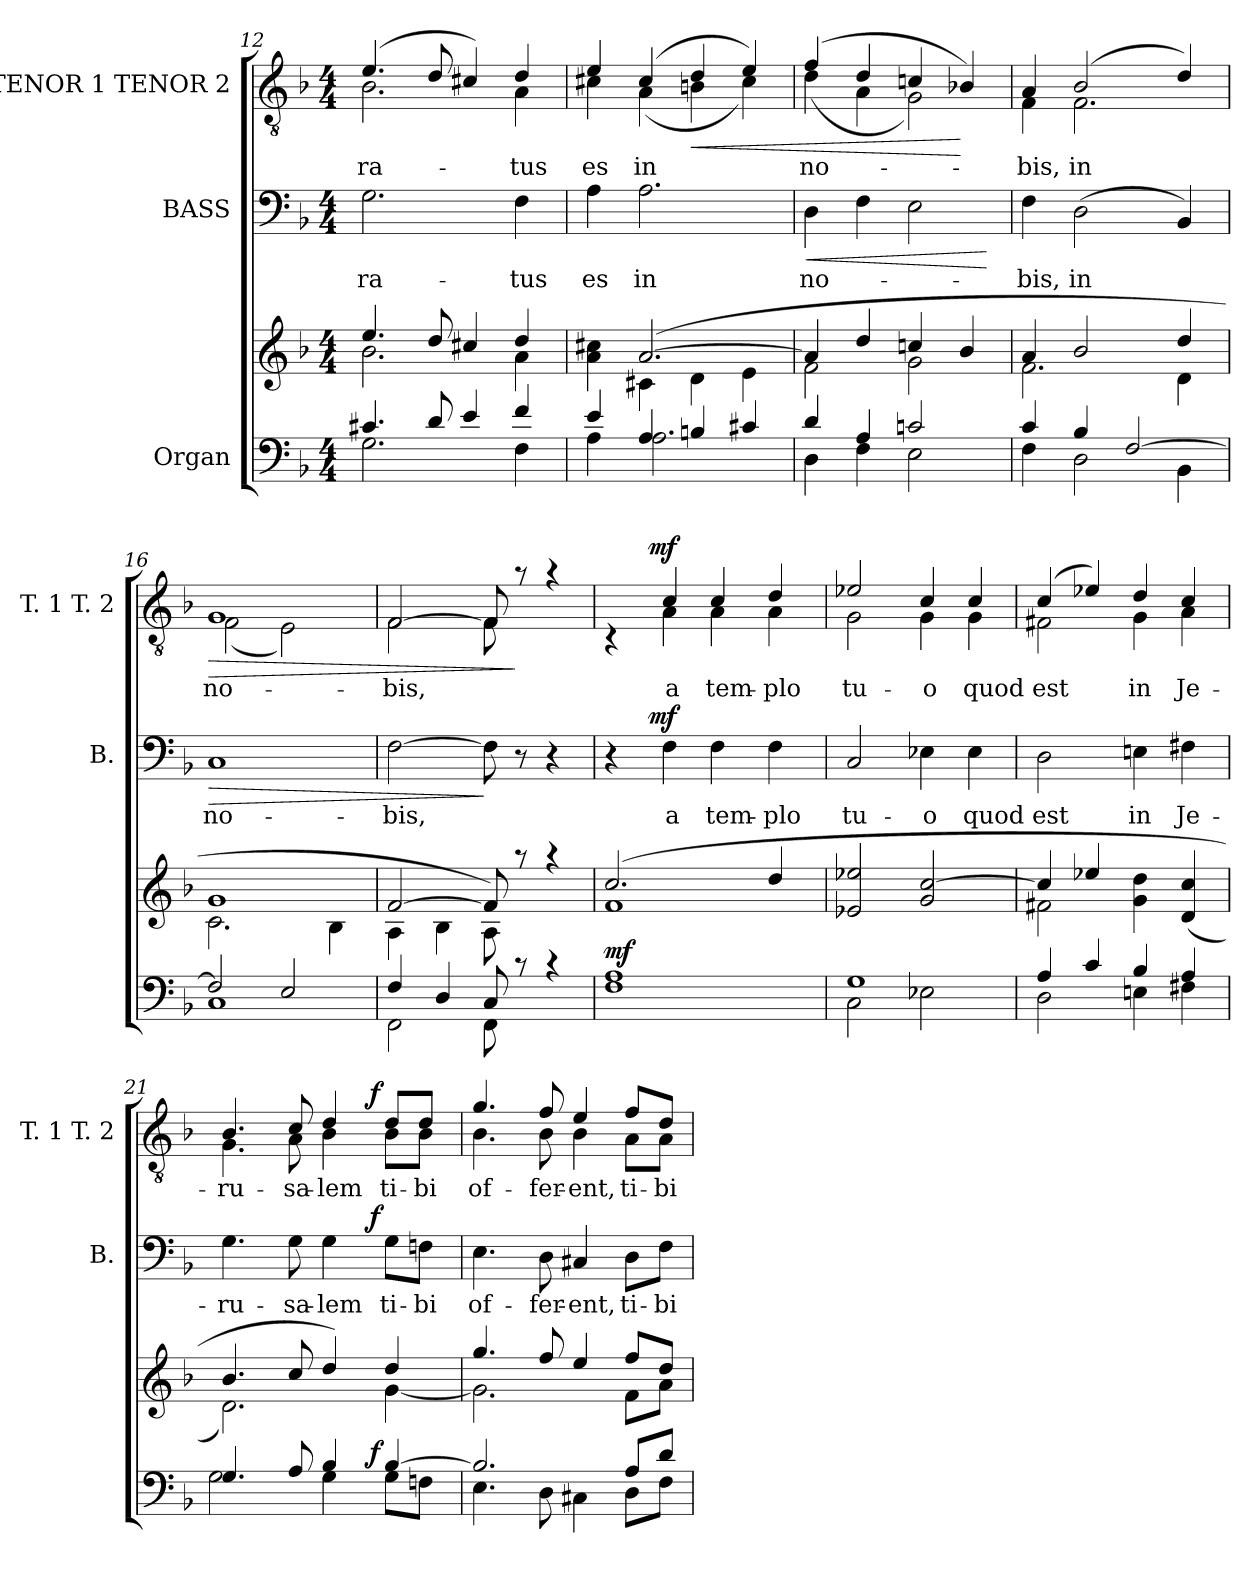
**kern	**kern	**dynam	**kern	**text	**dynam	**kern	**text	**dynam
*part3	*part3	*part3	*part2	*part2	*part2	*part1	*part1	*part1
*staff4	*staff3	*staff3/4	*staff2	*staff2	*staff2	*staff1	*staff1	*staff1
*I"Organ	*	*	*I"BASS	*	*	*I"TENOR 1 TENOR 2	*	*
*	*	*	*I'B.	*	*	*I'T. 1 T. 2	*	*
*clefF4	*clefG2	*	*clefF4	*	*	*clefGv2	*	*
*k[b-]	*k[b-]	*	*k[b-]	*	*	*k[b-]	*	*
*F:	*F:	*	*F:	*	*	*F:	*	*
*M4/4	*M4/4	*	*M4/4	*	*	*M4/4	*	*
=12	=12	=12	=12	=12	=12	=12	=12	=12
*^	*^	*	*	*	*	*	*	*
!	!	!	!	!	!	!LO:LY:a	!	!	!LO:LY:b	!
*	*	*	*	*	*	*	*	*^	*	*
4.c#X/	2.G\	4.ee/	2.b-\	.	2.G\	-ra-	.	(4.e/	2.B-\	-ra-	.
8d/	.	8dd/	.	.	.	.	.	8d/	.	.	.
4e/	.	4cc#X/	.	.	.	.	.	4c#X/)	.	.	.
!	!	!	!	!	!	!LO:LY:a	!	!	!	!LO:LY:b	!
4f/	4F\	4dd/	4a\	.	4F\	-tus	.	4d/	4A\	-tus	.
=13	=13	=13	=13	=13	=13	=13	=13	=13	=13	=13	=13
!	!	!	!	!	!	!LO:LY:a	!	!	!	!LO:LY:b	!
4e/	4A\	4ryy	4a\ 4cc#X\	.	4A\	es	.	4e/	4c#X\	es	.
!	!	!	!	!	!	!LO:LY:a	!	!	!	!LO:LY:b	!
4A/	2.A\	([>2.a/	4c#X\	.	2.A\	in	.	(4c#/	(<4A\	in	.
!	!	!	!	!	!	!	!	!	!	!	!LO:HP:b
4Bn/	.	.	4d\	.	.	.	.	4d/	4Bn\	.	<
4c#X/	.	.	4e\	.	.	.	.	4e/)	4c#\)	.	.
=14	=14	=14	=14	=14	=14	=14	=14	=14	=14	=14	=14
!	!	!	!	!	!	!LO:LY:a	!LO:HP:b	!	!	!LO:LY:b	!
4d/	4D\	4a/]	2f\	.	4D\	no-	<	(4f/	(<4d\	no-	.
4A/	4F\	4dd/	.	.	4F\	.	.	4d/	4A\	.	.
2cn/	2E\	4ccn/	2g\	.	2E\	.	.	4cn/	2G\)	.	.
.	.	4b-/	.	.	.	.	.	4B-X/)	.	.	[
*v	*v	*	*	*	*	*	*	*v	*v	*	*
*	*v	*v	*	*	*	*	*	*	*
.	.	.	.	.	[	.	.	.
!!LO:PB:g=z
=15	=15	=15	=15	=15	=15	=15	=15	=15
*^	*^	*	*	*	*	*	*	*
!	!	!	!	!	!	!LO:LY:a	!	!	!LO:LY:b	!
*	*	*	*	*	*	*	*	*^	*	*
4F\	4c/	2.f\	4a/	.	4F\	-bis,	.	4A/	4F\	-bis,	.
!	!	!	!	!	!	!LO:LY:a	!	!	!	!LO:LY:b	!
4B-/	2D\	.	2b-/	.	(>2D\	in	.	(2B-/	2.F\	in	.
[>2F/	.	.	.	.	.	.	.	.	.	.	.
.	4BB-\	4d\	4dd/	.	4BB-/)	.	.	4d/)	.	.	.
=16	=16	=16	=16	=16	=16	=16	=16	=16	=16	=16	=16
!	!	!	!	!	!	!LO:LY:a	!LO:HP:b	!	!	!LO:LY:b	!LO:HP:b
2F/]	1C	1g	2.c\	.	1C	no-	>	1G	(<2F\	no-	>
2E/	.	.	.	.	.	.	.	.	2E\)	.	.
.	.	.	4B-\	.	.	.	.	.	.	.	.
=17	=17	=17	=17	=17	=17	=17	=17	=17	=17	=17	=17
!	!	!	!	!	!	!LO:LY:a	!	!	!	!LO:LY:b	!
4F/	2FF\	[>2f/	4A\	.	[>2F\	-bis,	.	[>2F/	2F\	-bis,	.
4D/	.	.	4B-\	.	.	.	.	.	.	.	.
8FF\	8C/	8f/])	8A\	.	8F\]	.	]	8F/]	8F\	.	.
8rc	4.ryy	8raa	4.ryy	.	8r	.	.	8ra	4.ryy	.	]
4rc	.	4raa	.	.	4r	.	.	4ra	.	.	.
*v	*v	*	*	*	*	*	*	*	*	*	*
=18	=18	=18	=18	=18	=18	=18	=18	=18	=18	=18
!	!	!	!LO:DY:a=2	!	!	!	!	!	!	!
*	*	*	*	*^	*	*	*	*^	*	*
1F 1A	(2.cc/	1f	mf	4r	8..ryy	.	.	4ryy	4rC	8..ryy	.	.
!	!	!	!	!	!	!	!LO:DY:b	!	!	!	!	!LO:DY:a
.	.	.	.	.	2ryy	.	mf	.	.	2ryy	.	mf
!	!	!	!	!	!	!LO:LY:a	!	!	!	!	!LO:LY:b	!
.	.	.	.	4F\	.	a	.	4c/	4A\	.	a	.
!	!	!	!	!	!	!LO:LY:a	!	!	!	!	!LO:LY:b	!
.	.	.	.	4F\	.	tem-	.	4c/	4A\	.	tem-	.
.	.	.	.	.	4ryy	.	.	.	.	4ryy	.	.
!	!	!	!	!	!	!LO:LY:a	!	!	!	!	!LO:LY:b	!
.	4dd/	.	.	4F\	.	-plo	.	4d/	4A\	.	-plo	.
.	.	.	.	.	32ryy	.	.	.	.	32ryy	.	.
=19	=19	=19	=19	=19	=19	=19	=19	=19	=19	=19	=19	=19
*^	*	*	*	*	*	*	*	*	*	*	*	*
!	!	!	!	!	!	!	!LO:LY:a	!	!	!	!	!LO:LY:b	!
*	*	*v	*v	*	*	*	*	*	*	*v	*v	*	*
*	*	*	*	*v	*v	*	*	*	*	*	*
1G	2C\	2e-X/ 2ee-X/	.	2C/	tu-	.	2e-X/	2G\	tu-	.
!	!	!	!	!	!LO:LY:a	!	!	!	!LO:LY:b	!
.	2E-X\	2g/ [>2cc/	.	4E-X\	-o	.	4c/	4G\	-o	.
!	!	!	!	!	!LO:LY:a	!	!	!	!LO:LY:b	!
.	.	.	.	4E-\	quod	.	4c/	4G\	quod	.
=20	=20	=20	=20	=20	=20	=20	=20	=20	=20	=20
*	*	*^	*	*	*	*	*	*	*	*
!	!	!	!	!	!	!LO:LY:a	!	!	!	!LO:LY:b	!
4A/	2D\	4cc/]	2f#X\	.	2D\	est	.	(4c/	2F#X\	est	.
4c/	.	4ee-X/	.	.	.	.	.	4e-X/)	.	.	.
!	!	!	!	!	!	!LO:LY:a	!	!	!	!LO:LY:b	!
4B-/	4En\	4g\ 4dd\	2ryy	.	4En\	in	.	4d/	4G\	in	.
!	!	!	!	!	!	!LO:LY:a	!	!	!	!LO:LY:b	!
4A/	4F#X\	(<4d/ 4cc/	.	.	4F#X\	Je-	.	4c/	4A\	Je-	.
!!LO:LB:g=z
=21	=21	=21	=21	=21	=21	=21	=21	=21	=21	=21	=21
!	!	!	!	!	!	!LO:LY:a	!	!	!	!LO:LY:b	!
*	*^	*	*	*	*^	*	*	*	*^	*	*
4.G/	2G\	2ryy	4.b-/	2.d\)	.	4.G\	2ryy	-ru-	.	4.B-/	4.G\	2ryy	-ru-	.
!	!	!	!	!	!	!	!	!LO:LY:a	!	!	!	!	!LO:LY:b	!
8A/	.	.	8cc/	.	.	8G\	.	-sa-	.	8c/	8A\	.	-sa-	.
!	!	!	!	!	!	!	!	!LO:LY:a	!	!	!	!	!LO:LY:b	!
4B-/	4G\	8..ryy	4dd/)	.	.	4G\	8..ryy	-lem	.	4d/	4B-\	8..ryy	-lem	.
!	!	!	!	!	!LO:DY:a=2	!	!	!	!LO:DY:b	!	!	!	!	!LO:DY:a
.	.	4ryy	.	.	f	.	4ryy	.	f	.	.	4ryy	.	f
!	!	!	!	!	!	!	!	!LO:LY:a	!	!	!	!	!LO:LY:b	!
[>4B-/	8G\L	.	4dd/	[<4g\	.	8G\L	.	ti-	.	8d/L	8B-\L	.	ti-	.
!	!	!	!	!	!	!	!	!LO:LY:a	!	!	!	!	!LO:LY:b	!
.	8Fn\J	.	.	.	.	8Fn\J	.	-bi	.	8d/J	8B-\J	.	-bi	.
.	.	32ryy	.	.	.	.	32ryy	.	.	.	.	32ryy	.	.
=22	=22	=22	=22	=22	=22	=22	=22	=22	=22	=22	=22	=22	=22	=22
!	!	!	!	!	!	!	!	!LO:LY:a	!	!	!	!	!LO:LY:b	!
*	*	*	*	*	*	*v	*v	*	*	*	*	*	*	*
*	*v	*v	*	*	*	*	*	*	*	*v	*v	*	*
2.B-/]	4.E\	4.gg/	2.g\]	.	4.E\	of-	.	4.g/	4.B-\	of-	.
!	!	!	!	!	!	!LO:LY:a	!	!	!	!LO:LY:b	!
.	8D\	8ff/	.	.	8D\	-fer-	.	8f/	8B-\	-fer-	.
!	!	!	!	!	!	!LO:LY:a	!	!	!	!LO:LY:b	!
.	4C#X\	4ee/	.	.	4C#X/	-ent,	.	4e/	4B-\	-ent,	.
!	!	!	!	!	!	!LO:LY:a	!	!	!	!LO:LY:b	!
8A/L	8D\L	8ff/L	8f\L	.	8D\L	ti-	.	8f/L	8A\L	ti-	.
!	!	!	!	!	!	!LO:LY:a	!	!	!	!LO:LY:b	!
8d/J	8F\J	8dd/J	8a\J	.	8F\J	-bi	.	8d/J	8A\J	-bi	.
*v	*v	*	*	*	*	*	*	*v	*v	*	*
*	*v	*v	*	*	*	*	*	*	*
=	=	=	=	=	=	=	=	=
*-	*-	*-	*-	*-	*-	*-	*-	*-
